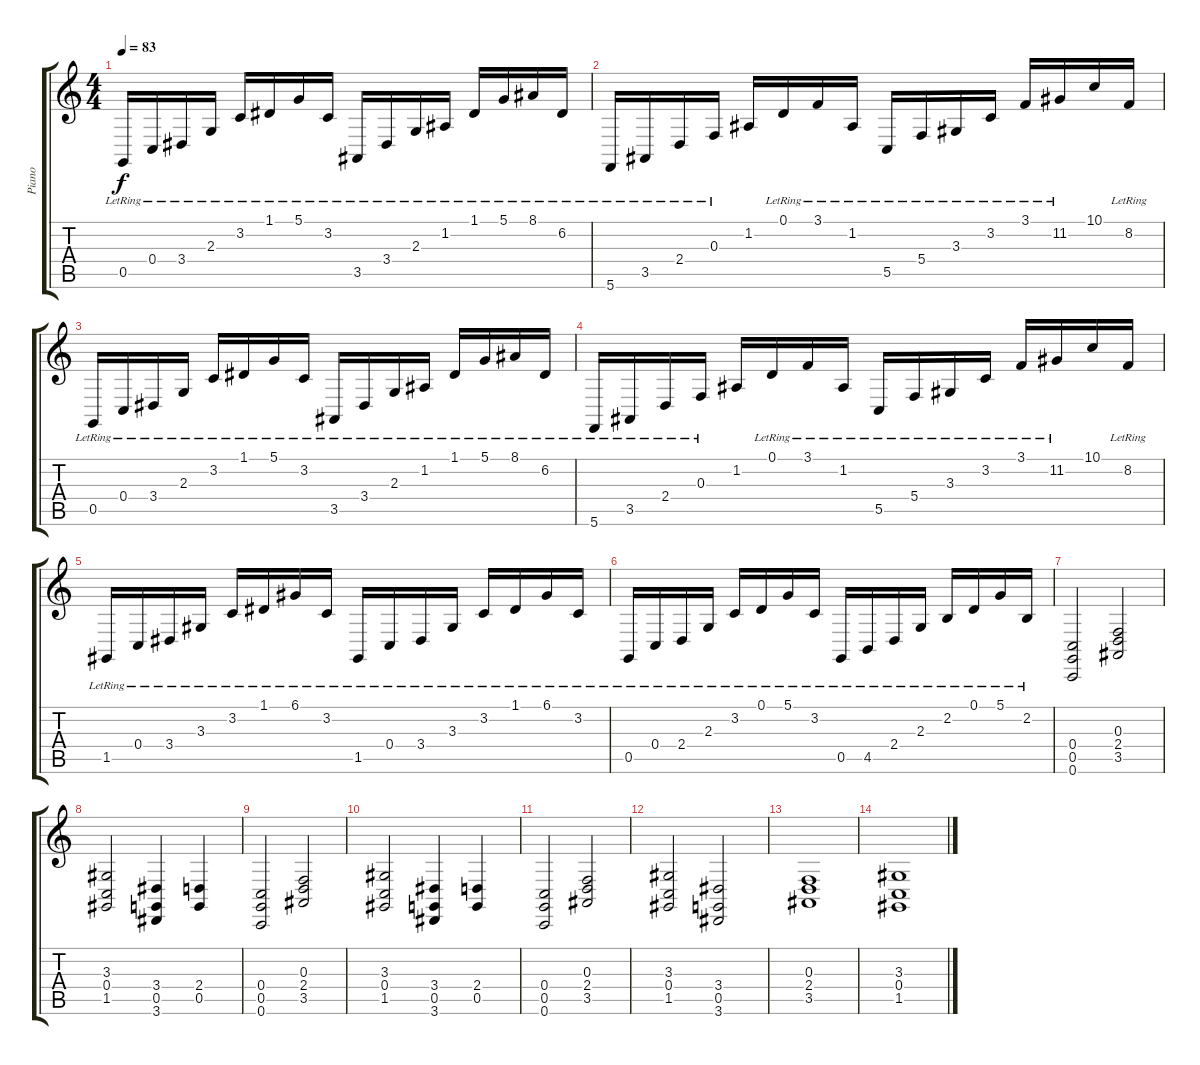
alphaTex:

\track ("Piano" "Piano") {instrument acousticgrandpiano}
\staff {score tabs}
\tuning (D4 A3 F3 C3 G2 C2) {hide}
\ts (4 4)
\tempo 83
\clef g2
\ks c
0.5{lr}.16{dy f} 0.4{lr}.16 3.4{lr}.16 2.3{lr}.16 3.2{lr}.16 1.1{lr}.16 5.1{lr}.16 3.2{lr}.16 3.5{lr}.16 3.4{lr}.16 2.3{lr}.16 1.2{lr}.16 1.1{lr}.16 5.1{lr}.16 8.1{lr}.16 6.2{lr}.16 |
5.6{lr}.16 3.5{lr}.16 2.4{lr}.16 0.3{lr}.16 1.2.16 0.1{lr}.16 3.1{lr}.16 1.2{lr}.16 5.5{lr}.16 5.4{lr}.16 3.3{lr}.16 3.2{lr}.16 3.1{lr}.16 11.2{lr}.16 10.1.16 8.2{lr}.16 |
0.5{lr}.16 0.4{lr}.16 3.4{lr}.16 2.3{lr}.16 3.2{lr}.16 1.1{lr}.16 5.1{lr}.16 3.2{lr}.16 3.5{lr}.16 3.4{lr}.16 2.3{lr}.16 1.2{lr}.16 1.1{lr}.16 5.1{lr}.16 8.1{lr}.16 6.2{lr}.16 |
5.6{lr}.16 3.5{lr}.16 2.4{lr}.16 0.3{lr}.16 1.2.16 0.1{lr}.16 3.1{lr}.16 1.2{lr}.16 5.5{lr}.16 5.4{lr}.16 3.3{lr}.16 3.2{lr}.16 3.1{lr}.16 11.2{lr}.16 10.1.16 8.2{lr}.16 |
1.5{lr}.16 0.4{lr}.16 3.4{lr}.16 3.3{lr}.16 3.2{lr}.16 1.1{lr}.16 6.1{lr}.16 3.2{lr}.16 1.5{lr}.16 0.4{lr}.16 3.4{lr}.16 3.3{lr}.16 3.2{lr}.16 1.1{lr}.16 6.1{lr}.16 3.2{lr}.16 |
0.5{lr}.16 0.4{lr}.16 2.4{lr}.16 2.3{lr}.16 3.2{lr}.16 0.1{lr}.16 5.1{lr}.16 3.2{lr}.16 0.5{lr}.16 4.5{lr}.16 2.4{lr}.16 2.3{lr}.16 2.2{lr}.16 0.1{lr}.16 5.1{lr}.16 2.2{lr}.16 |
(0.4 0.5 0.6).2 (0.3 2.4 3.5).2 |
(3.3 0.4 1.5).2 (3.4 0.5 3.6).4 (2.4 0.5).4 |
(0.4 0.5 0.6).2 (0.3 2.4 3.5).2 |
(3.3 0.4 1.5).2 (3.4 0.5 3.6).4 (2.4 0.5).4 |
(0.4 0.5 0.6).2 (0.3 2.4 3.5).2 |
(3.3 0.4 1.5).2 (3.4 0.5 3.6).2 |
(0.3 2.4 3.5).1 |
(3.3 0.4 1.5).1
